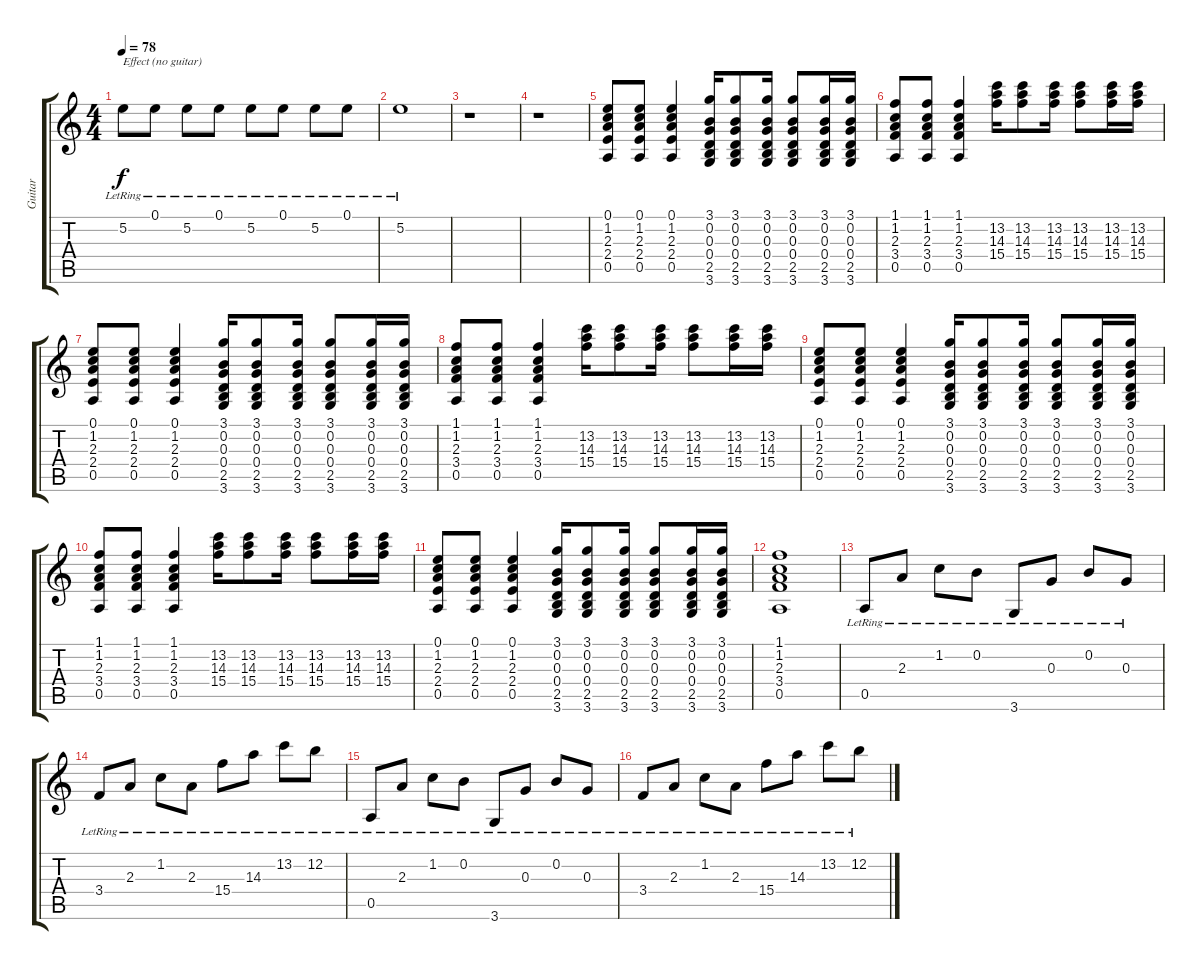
\track ("Guitar" "Guitar") {instrument acousticguitarsteel}
\staff {score tabs}
\tuning (E4 B3 G3 D3 A2 E2) {hide}
\ts (4 4)
\tempo 78
\clef g2
\ks c
5.2{lr}.8{txt "Effect (no guitar)" dy f volume 16 instrument reversecymbal} 0.1{lr}.8 5.2{lr}.8 0.1{lr}.8 5.2{lr}.8 0.1{lr}.8 5.2{lr}.8 0.1{lr}.8 |
5.2{lr}.1{volume 9} |
r.1{volume 13} |
r.1 |
(0.1 1.2 2.3 2.4 0.5).8{volume 10 instrument acousticguitarsteel} (0.1 1.2 2.3 2.4 0.5).8 (0.1 1.2 2.3 2.4 0.5).4 (3.1 0.2 0.3 0.4 2.5 3.6).16 (3.1 0.2 0.3 0.4 2.5 3.6).8 (3.1 0.2 0.3 0.4 2.5 3.6).16 (3.1 0.2 0.3 0.4 2.5 3.6).8 (3.1 0.2 0.3 0.4 2.5 3.6).16 (3.1 0.2 0.3 0.4 2.5 3.6).16 |
(1.1 1.2 2.3 3.4 0.5).8 (1.1 1.2 2.3 3.4 0.5).8 (1.1 1.2 2.3 3.4 0.5).4 (13.2 14.3 15.4).16 (13.2 14.3 15.4).8 (13.2 14.3 15.4).16 (13.2 14.3 15.4).8 (13.2 14.3 15.4).16 (13.2 14.3 15.4).16 |
(0.1 1.2 2.3 2.4 0.5).8 (0.1 1.2 2.3 2.4 0.5).8 (0.1 1.2 2.3 2.4 0.5).4 (3.1 0.2 0.3 0.4 2.5 3.6).16 (3.1 0.2 0.3 0.4 2.5 3.6).8 (3.1 0.2 0.3 0.4 2.5 3.6).16 (3.1 0.2 0.3 0.4 2.5 3.6).8 (3.1 0.2 0.3 0.4 2.5 3.6).16 (3.1 0.2 0.3 0.4 2.5 3.6).16 |
(1.1 1.2 2.3 3.4 0.5).8 (1.1 1.2 2.3 3.4 0.5).8 (1.1 1.2 2.3 3.4 0.5).4 (13.2 14.3 15.4).16 (13.2 14.3 15.4).8 (13.2 14.3 15.4).16 (13.2 14.3 15.4).8 (13.2 14.3 15.4).16 (13.2 14.3 15.4).16 |
(0.1 1.2 2.3 2.4 0.5).8 (0.1 1.2 2.3 2.4 0.5).8 (0.1 1.2 2.3 2.4 0.5).4 (3.1 0.2 0.3 0.4 2.5 3.6).16 (3.1 0.2 0.3 0.4 2.5 3.6).8 (3.1 0.2 0.3 0.4 2.5 3.6).16 (3.1 0.2 0.3 0.4 2.5 3.6).8 (3.1 0.2 0.3 0.4 2.5 3.6).16 (3.1 0.2 0.3 0.4 2.5 3.6).16 |
(1.1 1.2 2.3 3.4 0.5).8 (1.1 1.2 2.3 3.4 0.5).8 (1.1 1.2 2.3 3.4 0.5).4 (13.2 14.3 15.4).16 (13.2 14.3 15.4).8 (13.2 14.3 15.4).16 (13.2 14.3 15.4).8 (13.2 14.3 15.4).16 (13.2 14.3 15.4).16 |
(0.1 1.2 2.3 2.4 0.5).8 (0.1 1.2 2.3 2.4 0.5).8 (0.1 1.2 2.3 2.4 0.5).4 (3.1 0.2 0.3 0.4 2.5 3.6).16 (3.1 0.2 0.3 0.4 2.5 3.6).8 (3.1 0.2 0.3 0.4 2.5 3.6).16 (3.1 0.2 0.3 0.4 2.5 3.6).8 (3.1 0.2 0.3 0.4 2.5 3.6).16 (3.1 0.2 0.3 0.4 2.5 3.6).16 |
(1.1 1.2 2.3 3.4 0.5).1 |
0.5{lr}.8 2.3{lr}.8 1.2{lr}.8 0.2{lr}.8 3.6{lr}.8 0.3{lr}.8 0.2{lr}.8 0.3{lr}.8 |
3.4{lr}.8 2.3{lr}.8 1.2{lr}.8 2.3{lr}.8 15.4{lr}.8 14.3{lr}.8 13.2{lr}.8 12.2{lr}.8 |
0.5{lr}.8 2.3{lr}.8 1.2{lr}.8 0.2{lr}.8 3.6{lr}.8 0.3{lr}.8 0.2{lr}.8 0.3{lr}.8 |
3.4{lr}.8 2.3{lr}.8 1.2{lr}.8 2.3{lr}.8 15.4{lr}.8 14.3{lr}.8 13.2{lr}.8 12.2{lr}.8
